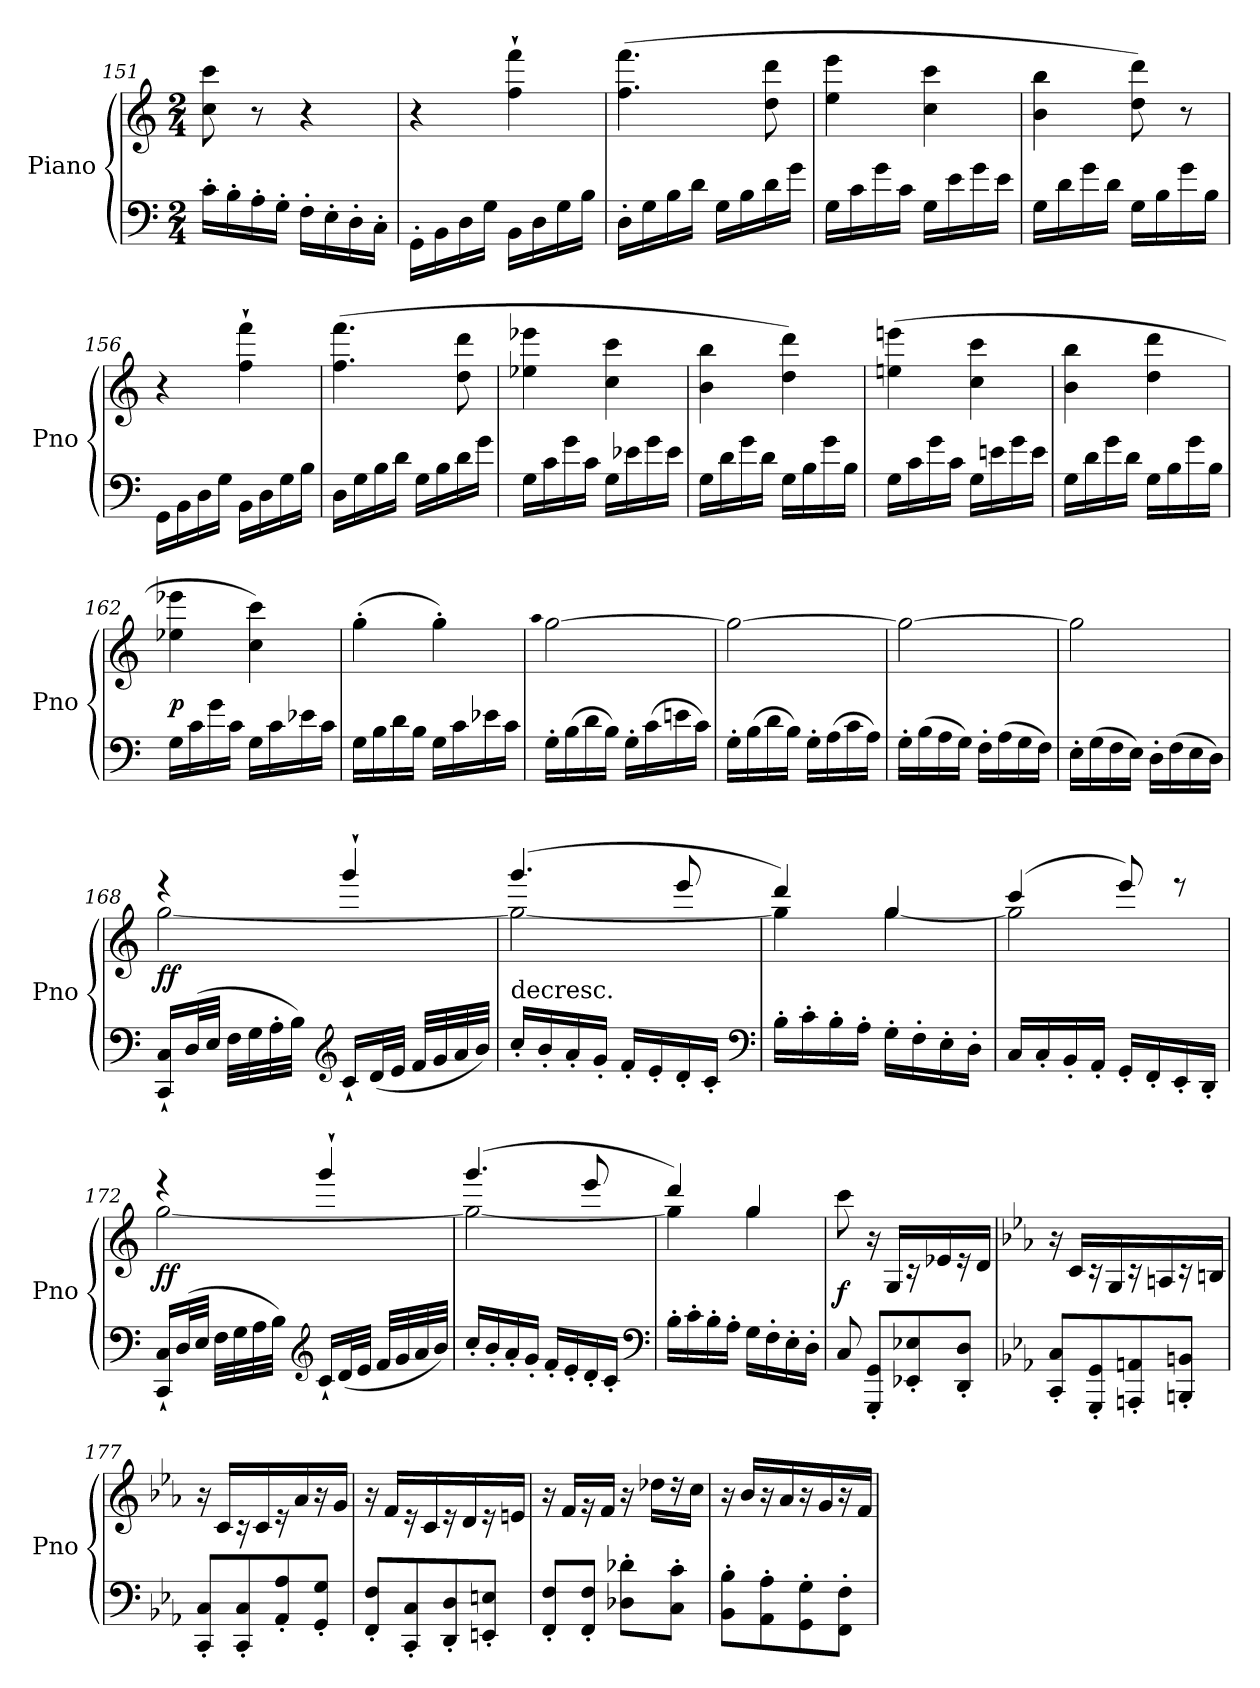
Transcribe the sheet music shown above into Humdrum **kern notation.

**kern	**kern	**dynam
*part1	*part1	*part1
*staff2	*staff1	*staff1/2
*I"Piano	*	*
*I'Pno	*	*
*clefF4	*clefG2	*
*k[]	*k[]	*
*C:	*C:	*
*M2/4	*M2/4	*
=151	=151	=151
16c'\LL	8cc\ 8ccc\	.
16B'\	.	.
16A'\	8r	.
16G'\JJ	.	.
16F'\LL	4r	.
16E'\	.	.
16D'\	.	.
16C'\JJ	.	.
=152	=152	=152
16GG'\LL	4r	.
16BB\	.	.
16D\	.	.
16G\JJ	.	.
16BB\LL	4ff`\ 4fff`\	.
16D\	.	.
16G\	.	.
16B\JJ	.	.
=153	=153	=153
16D'\LL	(4.ff\ 4.fff\	.
16G\	.	.
16B\	.	.
16d\JJ	.	.
16G\LL	.	.
16B\	.	.
16d\	8dd\ 8ddd\	.
16g\JJ	.	.
=154	=154	=154
16G\LL	4ee\ 4eee\	.
16c\	.	.
16g\	.	.
16c\JJ	.	.
16G\LL	4cc\ 4ccc\	.
16e\	.	.
16g\	.	.
16e\JJ	.	.
=155	=155	=155
16G\LL	4b\ 4bb\	.
16d\	.	.
16g\	.	.
16d\JJ	.	.
16G\LL	8dd\ 8ddd\)	.
16B\	.	.
16g\	8r	.
16B\JJ	.	.
=156	=156	=156
16GG\LL	4r	.
16BB\	.	.
16D\	.	.
16G\JJ	.	.
16BB\LL	4ff`\ 4fff`\	.
16D\	.	.
16G\	.	.
16B\JJ	.	.
=157	=157	=157
16D\LL	(4.ff\ 4.fff\	.
16G\	.	.
16B\	.	.
16d\JJ	.	.
16G\LL	.	.
16B\	.	.
16d\	8dd\ 8ddd\	.
16g\JJ	.	.
=158	=158	=158
16G\LL	4ee-X\ 4eee-X\	.
16c\	.	.
16g\	.	.
16c\JJ	.	.
16G\LL	4cc\ 4ccc\	.
16e-X\	.	.
16g\	.	.
16e-\JJ	.	.
=159	=159	=159
16G\LL	4b\ 4bb\	.
16d\	.	.
16g\	.	.
16d\JJ	.	.
16G\LL	4dd\ 4ddd\)	.
16B\	.	.
16g\	.	.
16B\JJ	.	.
=160	=160	=160
16G\LL	(4een\ 4eeen\	.
16c\	.	.
16g\	.	.
16c\JJ	.	.
16G\LL	4cc\ 4ccc\	.
16en\	.	.
16g\	.	.
16e\JJ	.	.
=161	=161	=161
16G\LL	4b\ 4bb\	.
16d\	.	.
16g\	.	.
16d\JJ	.	.
16G\LL	4dd\ 4ddd\	.
16B\	.	.
16g\	.	.
16B\JJ	.	.
=162	=162	=162
16G\LL	4ee-X\ 4eee-X\	p
16c\	.	.
16g\	.	.
16c\JJ	.	.
16G\LL	4cc\ 4ccc\)	.
16c\	.	.
16e-X\	.	.
16c\JJ	.	.
=163	=163	=163
16G\LL	(4gg'\	.
16B\	.	.
16d\	.	.
16B\JJ	.	.
16G\LL	4gg'\)	.
16c\	.	.
16e-X\	.	.
16c\JJ	.	.
=164	=164	=164
.	qaa	.
16G'\LL	[2gg\	.
(16B\	.	.
16d\	.	.
16B\JJ)	.	.
16G'\LL	.	.
(16c\	.	.
16en\	.	.
16c\JJ)	.	.
=165	=165	=165
16G'\LL	2gg\_	.
(16B\	.	.
16d\	.	.
16B\JJ)	.	.
16G'\LL	.	.
(16A\	.	.
16c\	.	.
16A\JJ)	.	.
=166	=166	=166
16G'\LL	2gg\_	.
(16B\	.	.
16A\	.	.
16G\JJ)	.	.
16F'\LL	.	.
(16A\	.	.
16G\	.	.
16F\JJ)	.	.
=167	=167	=167
16E'\LL	2gg\]	.
(16G\	.	.
16F\	.	.
16E\JJ)	.	.
16D'\LL	.	.
(16F\	.	.
16E\	.	.
16D\JJ)	.	.
=168	=168	=168
*	*^	*
16CC`/ 16C`/LL	4r	[2gg\	ff
(32D/L	.	.	.
32E/JJJ	.	.	.
32F\LLL	.	.	.
32G\	.	.	.
32A'\	.	.	.
32B\JJJ)	.	.	.
*clefG2	*	*	*
16c`/LL	4ggg`/	.	.
(32d/L	.	.	.
32e/JJJ	.	.	.
32f/LLL	.	.	.
32g/	.	.	.
32a/	.	.	.
32b/JJJ)	.	.	.
=169	=169	=169	=169
!	!LO:TX:c:t=decresc.	!	!
16cc'/LL	(4.ggg/	2gg\_	.
16b'/	.	.	.
16a'/	.	.	.
16g'/JJ	.	.	.
16f'/LL	.	.	.
16e'/	.	.	.
16d'/	8eee/	.	.
16c'/JJ	.	.	.
*clefF4	*	*	*
=170	=170	=170	=170
16B'\LL	4ddd/)	4gg\]	.
16c'\	.	.	.
16B'\	.	.	.
16A'\JJ	.	.	.
16G'\LL	4gg/	[4gg\	.
16F'\	.	.	.
16E'\	.	.	.
16D'\JJ	.	.	.
=171	=171	=171	=171
16C/LL	(4ccc/	2gg\]	.
16C'/	.	.	.
16BB'/	.	.	.
16AA'/JJ	.	.	.
16GG'/LL	8eee/)	.	.
16FF'/	.	.	.
16EE'/	8r	.	.
16DD'/JJ	.	.	.
=172	=172	=172	=172
16CC`/ 16C`/LL	4r	[2gg\	ff
(32D/L	.	.	.
32E/JJJ	.	.	.
32F\LLL	.	.	.
32G\	.	.	.
32A\	.	.	.
32B\JJJ)	.	.	.
*clefG2	*	*	*
16c`/LL	4ggg`/	.	.
(32d/L	.	.	.
32e/JJJ	.	.	.
32f/LLL	.	.	.
32g/	.	.	.
32a/	.	.	.
32b/JJJ)	.	.	.
=173	=173	=173	=173
16cc'/LL	(4.ggg/	2gg\_	.
16b'/	.	.	.
16a'/	.	.	.
16g'/JJ	.	.	.
16f'/LL	.	.	.
16e'/	.	.	.
16d'/	8eee/	.	.
16c'/JJ	.	.	.
*clefF4	*	*	*
=174	=174	=174	=174
16B'\LL	4ddd/)	4gg\]	.
16c'\	.	.	.
16B'\	.	.	.
16A'\JJ	.	.	.
16G\LL	4gg/	4gg\	.
16F'\	.	.	.
16E'\	.	.	.
16D'\JJ	.	.	.
*	*v	*v	*
=175	=175	=175
8C/	8ccc\	f
8GGG'/ 8GG'/L	16r	.
.	16G/LL	.
8EE-X'/ 8E-X'/	16r	.
.	16e-X/	.
8DD'/ 8D'/J	16r	.
.	16d/JJ	.
=176	=176	=176
*k[b-e-a-]	*k[b-e-a-]	*
*c:	*c:	*
8CC'/ 8C'/L	16r	.
.	16c/LL	.
8GGG'/ 8GG'/	16r	.
.	16G/	.
8AAAn'/ 8AAn'/	16r	.
.	16An/	.
8BBBn'/ 8BBn'/J	16r	.
.	16Bn/JJ	.
=177	=177	=177
8CC'/ 8C'/L	16r	.
.	16c/LL	.
8CC'/ 8C'/	16r	.
.	16c/	.
8AA-'/ 8A-'/	16r	.
.	16a-/	.
8GG'/ 8G'/J	16r	.
.	16g/JJ	.
=178	=178	=178
8FF'/ 8F'/L	16r	.
.	16f/LL	.
8CC'/ 8C'/	16r	.
.	16c/	.
8DD'/ 8D'/	16r	.
.	16d/	.
8EEn'/ 8En'/J	16r	.
.	16en/JJ	.
=179	=179	=179
8FF'/ 8F'/L	16r	.
.	16f/LL	.
8FF'/ 8F'/J	16r	.
.	16f/JJ	.
8D-X'\ 8d-X'\L	16r	.
.	16dd-X\LL	.
8C'\ 8c'\J	16r	.
.	16cc\JJ	.
=180	=180	=180
8BB-'\ 8B-'\L	16r	.
.	16b-/LL	.
8AA-'\ 8A-'\	16r	.
.	16a-/	.
8GG'\ 8G'\	16r	.
.	16g/	.
8FF'\ 8F'\J	16r	.
.	16f/JJ	.
=	=	=
*-	*-	*-
